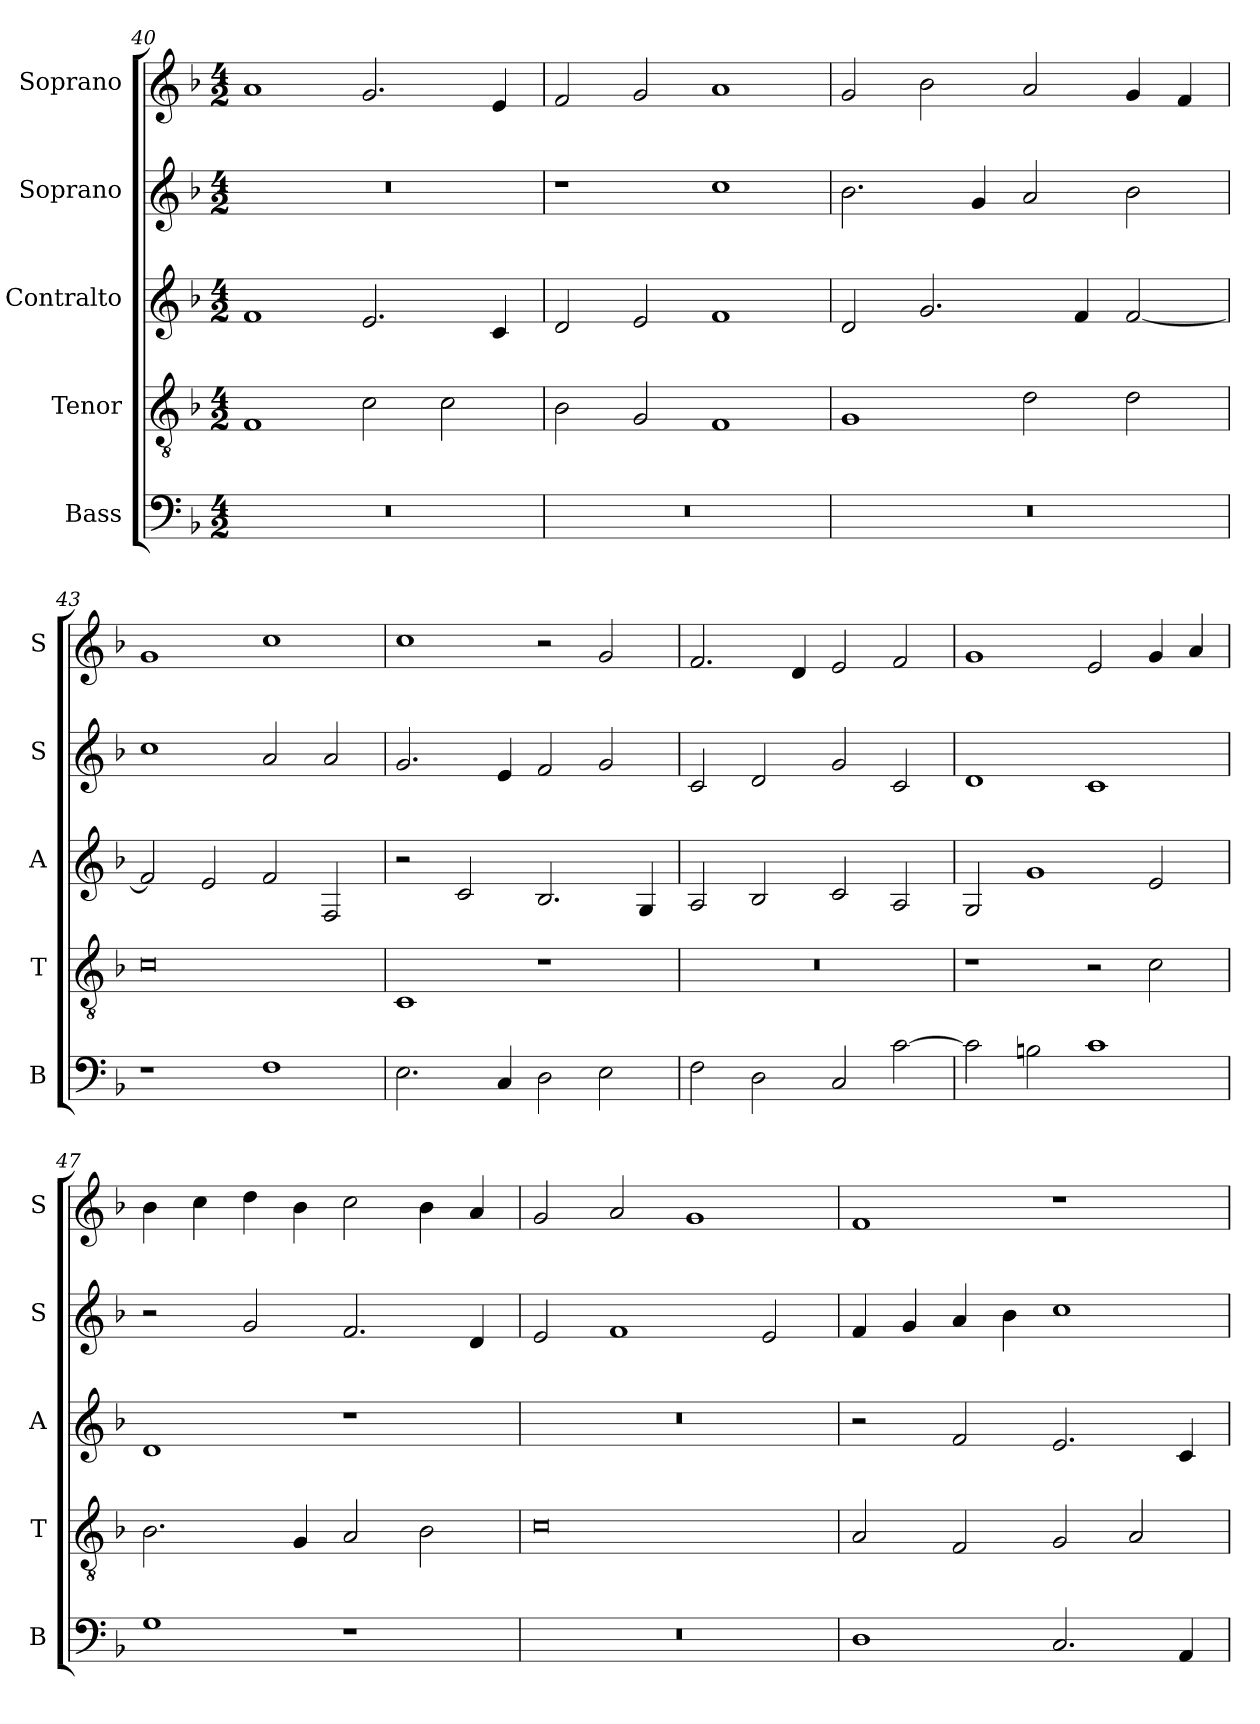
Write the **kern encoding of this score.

**kern	**kern	**kern	**kern	**kern
*part5	*part4	*part3	*part2	*part1
*staff5	*staff4	*staff3	*staff2	*staff1
*I"Bass	*I"Tenor	*I"Contralto	*I"Soprano	*I"Soprano
*I'B	*I'T	*I'A	*I'S	*I'S
*clefF4	*clefGv2	*clefG2	*clefG2	*clefG2
*k[b-]	*k[b-]	*k[b-]	*k[b-]	*k[b-]
*F:ion	*F:ion	*F:ion	*F:ion	*F:ion
*M4/2	*M4/2	*M4/2	*M4/2	*M4/2
=40	=40	=40	=40	=40
0r	1F	1f	0r	1a
.	2c	2.e	.	2.g
.	2c	.	.	.
.	.	4c	.	4e
=41	=41	=41	=41	=41
0r	2B-	2d	1r	2f
.	2G	2e	.	2g
.	1F	1f	1cc	1a
=42	=42	=42	=42	=42
0r	1G	2d	2.b-	2g
.	.	2.g	.	2b-
.	.	.	4g	.
.	2d	.	2a	2a
.	.	4f	.	.
.	2d	[2f	2b-	4g
.	.	.	.	4f
=43	=43	=43	=43	=43
1r	0c	2f]	1cc	1g
.	.	2e	.	.
1F	.	2f	2a	1cc
.	.	2F	2a	.
=44	=44	=44	=44	=44
2.E	1C	2r	2.g	1cc
.	.	2c	.	.
4C	.	.	4e	.
2D	1r	2.B-	2f	2r
2E	.	.	2g	2g
.	.	4G	.	.
=45	=45	=45	=45	=45
2F	0r	2A	2c	2.f
2D	.	2B-	2d	.
.	.	.	.	4d
2C	.	2c	2g	2e
[2c	.	2A	2c	2f
=46	=46	=46	=46	=46
2c]	1r	2G	1d	1g
2Bn	.	1g	.	.
1c	2r	.	1c	2e
.	2c	2e	.	4g
.	.	.	.	4a
=47	=47	=47	=47	=47
1G	2.B-	1d	2r	4b-
.	.	.	.	4cc
.	.	.	2g	4dd
.	4G	.	.	4b-
1r	2A	1r	2.f	2cc
.	2B-	.	.	4b-
.	.	.	4d	4a
=48	=48	=48	=48	=48
0r	0c	0r	2e	2g
.	.	.	1f	2a
.	.	.	.	1g
.	.	.	2e	.
=49	=49	=49	=49	=49
1D	2A	2r	4f	1f
.	.	.	4g	.
.	2F	2f	4a	.
.	.	.	4b-	.
2.C	2G	2.e	1cc	1r
.	2A	.	.	.
4AA	.	4c	.	.
=	=	=	=	=
*-	*-	*-	*-	*-
